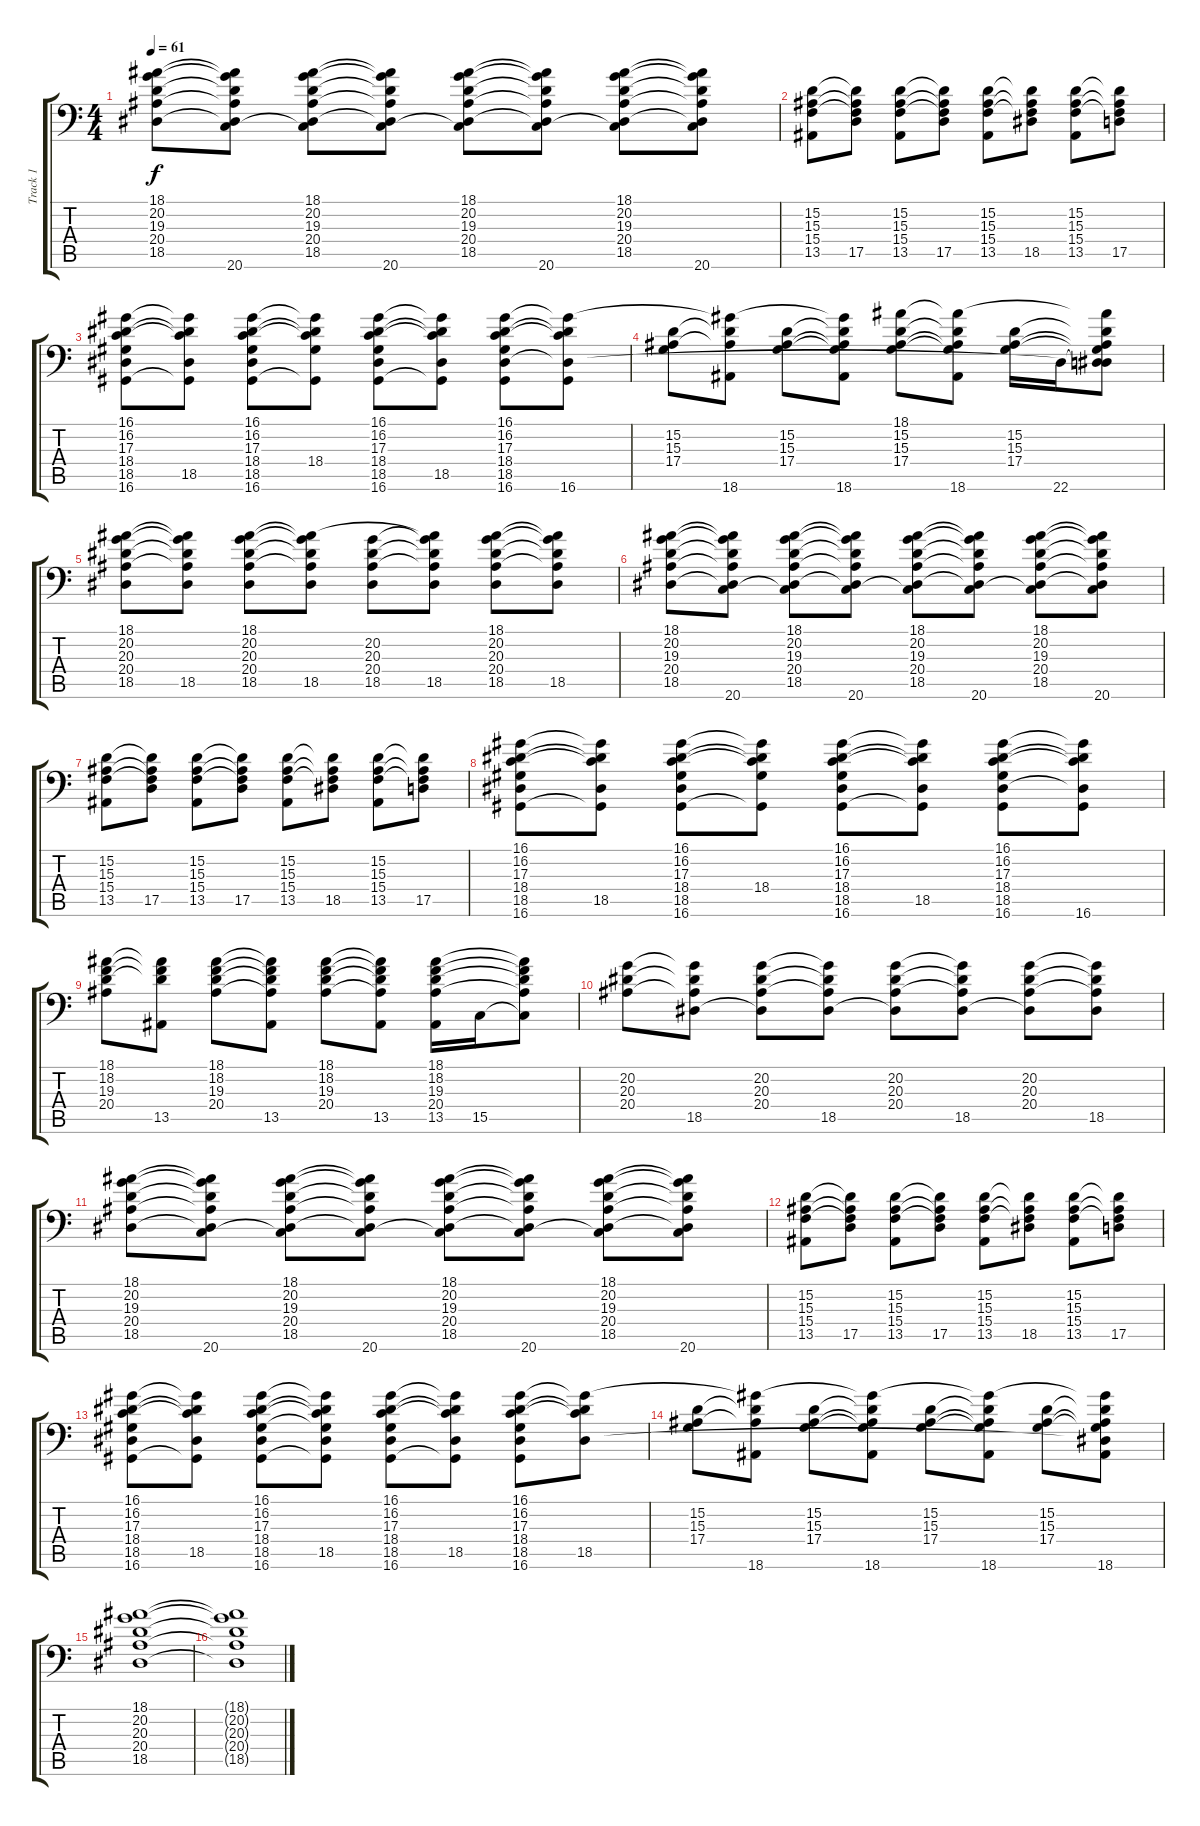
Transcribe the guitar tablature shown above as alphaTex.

\track ("Track 1" "Track 1") {instrument acousticgrandpiano}
\staff {score tabs}
\tuning (E3 B2 G2 D2 A1 E1) {hide}
\ts (4 4)
\tempo 61
\clef f4
\ks c
(18.1 20.2 19.3 20.4 18.5).8{dy f} (18.1{t} 20.2{t} 19.3{t} 20.4{t} 18.5{t} 20.6).8 (18.1 20.2 19.3 20.4 18.5 20.6{t}).8 (18.1{t} 20.2{t} 19.3{t} 20.4{t} 18.5{t} 20.6).8 (18.1 20.2 19.3 20.4 18.5 20.6{t}).8 (18.1{t} 20.2{t} 19.3{t} 20.4{t} 18.5{t} 20.6).8 (18.1 20.2 19.3 20.4 18.5 20.6{t}).8 (18.1{t} 20.2{t} 19.3{t} 20.4{t} 18.5{t} 20.6).8 |
(15.2 15.3 15.4 13.5).8 (15.2{t} 15.3{t} 15.4{t} 17.5).8 (15.2 15.3 15.4 13.5).8 (15.2{t} 15.3{t} 15.4{t} 17.5).8 (15.2 15.3 15.4 13.5).8 (15.2{t} 15.3{t} 15.4{t} 18.5).8 (15.2 15.3 15.4 13.5).8 (15.2{t} 15.3{t} 15.4{t} 17.5).8 |
(16.1 16.2 17.3 18.4 18.5 16.6).8 (16.1{t} 16.2{t} 17.3{t} 18.5 16.6{t}).8 (16.1 16.2 17.3 18.4 18.5 16.6).8 (16.1{t} 16.2{t} 17.3{t} 18.4 16.6{t}).8 (16.1 16.2 17.3 18.4 18.5 16.6).8 (16.1{t} 16.2{t} 17.3{t} 18.5 16.6{t}).8 (16.1 16.2 17.3 18.4 18.5 16.6).8 (16.1{t} 16.2{t} 17.3{t} 18.5{t} 16.6).8 |
(15.2 15.3 17.4).8 (16.1{t} 15.2{t} 15.3{t} 18.6).8 (15.2 15.3 17.4).8 (16.1{t} 15.2{t} 15.3{t} 17.4{t} 18.6).8 (18.1 15.2 15.3 17.4).8 (18.1{t} 15.2{t} 15.3{t} 17.4{t} 18.6).8 (15.2 15.3 17.4).16 22.6.16 (18.1{t} 15.2{t} 15.3{t} 17.4{t} 18.5{t} 22.6{t}).8 |
(18.1 20.2 20.3 20.4 18.5).8 (18.1{t} 20.2{t} 20.3{t} 20.4{t} 18.5).8 (18.1 20.2 20.3 20.4 18.5).8 (18.1{t} 20.2{t} 20.3{t} 20.4{t} 18.5).8 (20.2 20.3 20.4 18.5).8 (18.1{t} 20.2{t} 20.3{t} 20.4{t} 18.5).8 (18.1 20.2 20.3 20.4 18.5).8 (18.1{t} 20.2{t} 20.3{t} 20.4{t} 18.5).8 |
(18.1 20.2 19.3 20.4 18.5).8 (18.1{t} 20.2{t} 19.3{t} 20.4{t} 18.5{t} 20.6).8 (18.1 20.2 19.3 20.4 18.5 20.6{t}).8 (18.1{t} 20.2{t} 19.3{t} 20.4{t} 18.5{t} 20.6).8 (18.1 20.2 19.3 20.4 18.5 20.6{t}).8 (18.1{t} 20.2{t} 19.3{t} 20.4{t} 18.5{t} 20.6).8 (18.1 20.2 19.3 20.4 18.5 20.6{t}).8 (18.1{t} 20.2{t} 19.3{t} 20.4{t} 18.5{t} 20.6).8 |
(15.2 15.3 15.4 13.5).8 (15.2{t} 15.3{t} 15.4{t} 17.5).8 (15.2 15.3 15.4 13.5).8 (15.2{t} 15.3{t} 15.4{t} 17.5).8 (15.2 15.3 15.4 13.5).8 (15.2{t} 15.3{t} 15.4{t} 18.5).8 (15.2 15.3 15.4 13.5).8 (15.2{t} 15.3{t} 15.4{t} 17.5).8 |
(16.1 16.2 17.3 18.4 18.5 16.6).8 (16.1{t} 16.2{t} 17.3{t} 18.5 16.6{t}).8 (16.1 16.2 17.3 18.4 18.5 16.6).8 (16.1{t} 16.2{t} 17.3{t} 18.4 16.6{t}).8 (16.1 16.2 17.3 18.4 18.5 16.6).8 (16.1{t} 16.2{t} 17.3{t} 18.5 16.6{t}).8 (16.1 16.2 17.3 18.4 18.5 16.6).8 (16.1{t} 16.2{t} 17.3{t} 18.5{t} 16.6).8 |
(18.1 18.2 19.3 20.4).8 (18.1{t} 18.2{t} 19.3{t} 13.5).8 (18.1 18.2 19.3 20.4).8 (18.1{t} 18.2{t} 19.3{t} 20.4{t} 13.5).8 (18.1 18.2 19.3 20.4).8 (18.1{t} 18.2{t} 19.3{t} 20.4{t} 13.5).8 (18.1 18.2 19.3 20.4 13.5).16 15.5.16 (18.1{t} 18.2{t} 19.3{t} 20.4{t} 15.5{t}).8 |
(20.2 20.3 20.4).8 (20.2{t} 20.3{t} 20.4{t} 18.5).8 (20.2 20.3 20.4 18.5{t}).8 (20.2{t} 20.3{t} 20.4{t} 18.5).8 (20.2 20.3 20.4 18.5{t}).8 (20.2{t} 20.3{t} 20.4{t} 18.5).8 (20.2 20.3 20.4 18.5{t}).8 (20.2{t} 20.3{t} 20.4{t} 18.5).8 |
(18.1 20.2 19.3 20.4 18.5).8 (18.1{t} 20.2{t} 19.3{t} 20.4{t} 18.5{t} 20.6).8 (18.1 20.2 19.3 20.4 18.5 20.6{t}).8 (18.1{t} 20.2{t} 19.3{t} 20.4{t} 18.5{t} 20.6).8 (18.1 20.2 19.3 20.4 18.5 20.6{t}).8 (18.1{t} 20.2{t} 19.3{t} 20.4{t} 18.5{t} 20.6).8 (18.1 20.2 19.3 20.4 18.5 20.6{t}).8 (18.1{t} 20.2{t} 19.3{t} 20.4{t} 18.5{t} 20.6).8 |
(15.2 15.3 15.4 13.5).8 (15.2{t} 15.3{t} 15.4{t} 17.5).8 (15.2 15.3 15.4 13.5).8 (15.2{t} 15.3{t} 15.4{t} 17.5).8 (15.2 15.3 15.4 13.5).8 (15.2{t} 15.3{t} 15.4{t} 18.5).8 (15.2 15.3 15.4 13.5).8 (15.2{t} 15.3{t} 15.4{t} 17.5).8 |
(16.1 16.2 17.3 18.4 18.5 16.6).8 (16.1{t} 16.2{t} 17.3{t} 18.5 16.6{t}).8 (16.1 16.2 17.3 18.4 18.5 16.6).8 (16.1{t} 16.2{t} 17.3{t} 18.4{t} 18.5 16.6{t}).8 (16.1 16.2 17.3 18.4 18.5 16.6).8 (16.1{t} 16.2{t} 17.3{t} 18.5 16.6{t}).8 (16.1 16.2 17.3 18.4 18.5 16.6).8 (16.1{t} 16.2{t} 17.3{t} 18.5).8 |
(15.2 15.3 17.4).8 (16.1{t} 15.2{t} 15.3{t} 18.6).8 (15.2 15.3 17.4).8 (16.1{t} 15.2{t} 15.3{t} 17.4{t} 18.6).8 (15.2 15.3 17.4).8 (16.1{t} 15.2{t} 15.3{t} 17.4{t} 18.6).8 (15.2 15.3 17.4).8 (16.1{t} 15.2{t} 15.3{t} 17.4{t} 18.5{t} 18.6).8 |
(18.1 20.2 20.3 20.4 18.5).1 |
(18.1{t} 20.2{t} 20.3{t} 20.4{t} 18.5{t}).1
